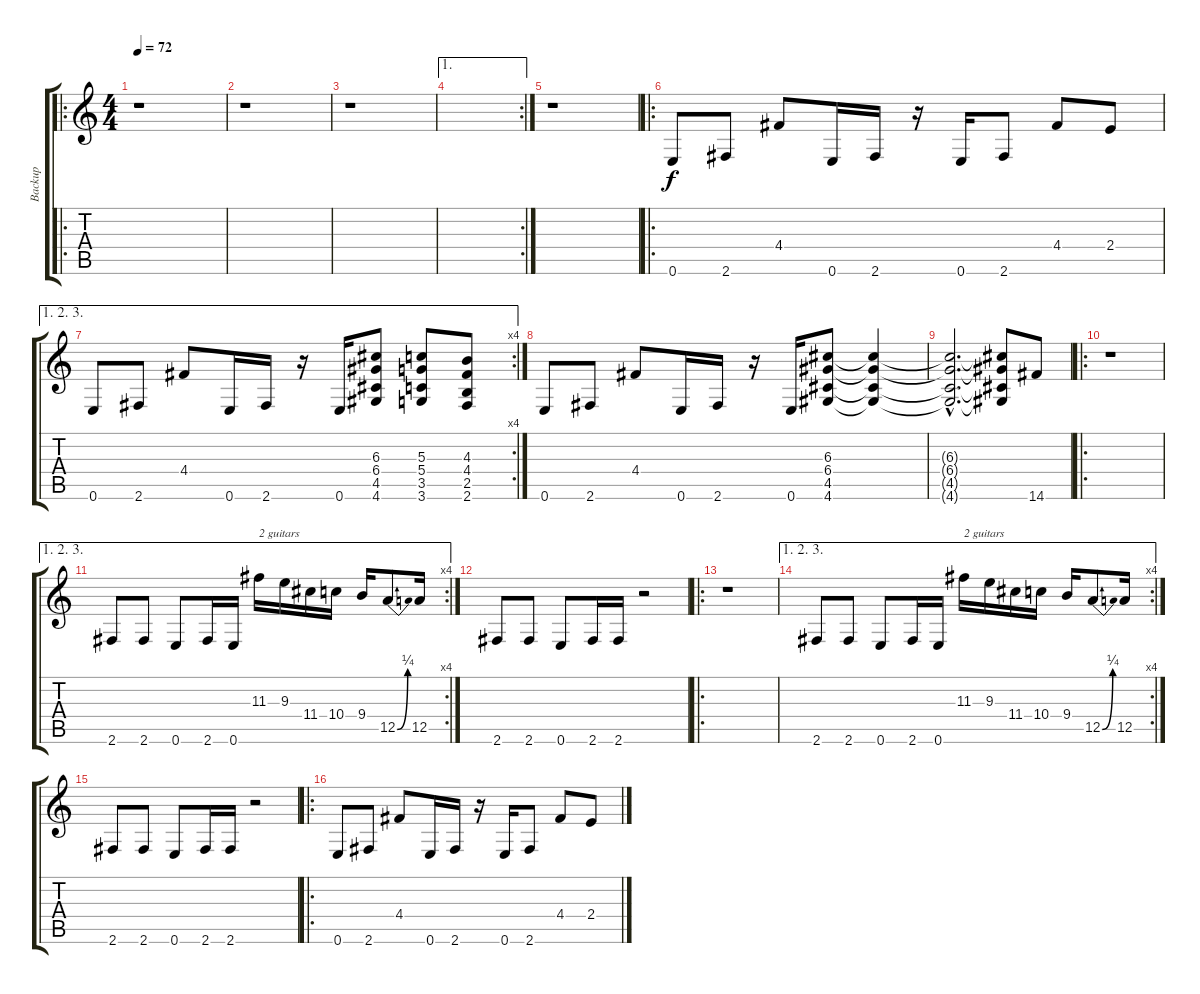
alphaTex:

\track ("Backup" "Backup") {instrument overdrivenguitar}
\staff {score tabs}
\tuning (E4 B3 G3 D3 A2 E2) {hide}
\ro
\ts (4 4)
\tempo 72
\clef g2
\ks c
r.1{dy f instrument overdrivenguitar} |
r.1 |
r.1 |
\ae 1
\rc 2
|
r.1 |
\ro
0.6.8 2.6.8 4.4.8 0.6.16 2.6.16 r.16 0.6.16 2.6.8 4.4.8 2.4.8 |
\ae (1 2 3)
\rc 4
0.6.8 2.6.8 4.4.8 0.6.16 2.6.16 r.16 0.6.16 (6.3 6.4 4.5 4.6).8 (5.3 5.4 3.5 3.6).8 (4.3 4.4 2.5 2.6).8 |
0.6.8 2.6.8 4.4.8 0.6.16 2.6.16 r.16 0.6.16 (6.3 6.4 4.5 4.6).8 (6.3{t} 6.4{t} 4.5{t} 4.6{t}).4 |
(6.3{hac t} 6.4{hac t} 4.5{hac t} 4.6{hac t}).2{d} (6.3{t} 6.4{t} 4.5{t} 4.6{t}).8 14.6.8 |
\ro
r.1 |
\ae (1 2 3)
\rc 4
2.6.8 2.6.8 0.6.8 2.6.16 0.6.16 11.3.16{txt "2 guitars"} 9.3.16 11.4.16 10.4.16 9.4.16 12.5{be (bend 0 0 60 1)}.8 12.5.16 |
2.6.8 2.6.8 0.6.8 2.6.16 2.6.16 r.2 |
\ro
r.1 |
\ae (1 2 3)
\rc 4
2.6.8 2.6.8 0.6.8 2.6.16 0.6.16 11.3.16{txt "2 guitars"} 9.3.16 11.4.16 10.4.16 9.4.16 12.5{be (bend 0 0 60 1)}.8 12.5.16 |
2.6.8 2.6.8 0.6.8 2.6.16 2.6.16 r.2 |
\ro
0.6.8 2.6.8 4.4.8 0.6.16 2.6.16 r.16 0.6.16 2.6.8 4.4.8 2.4.8
